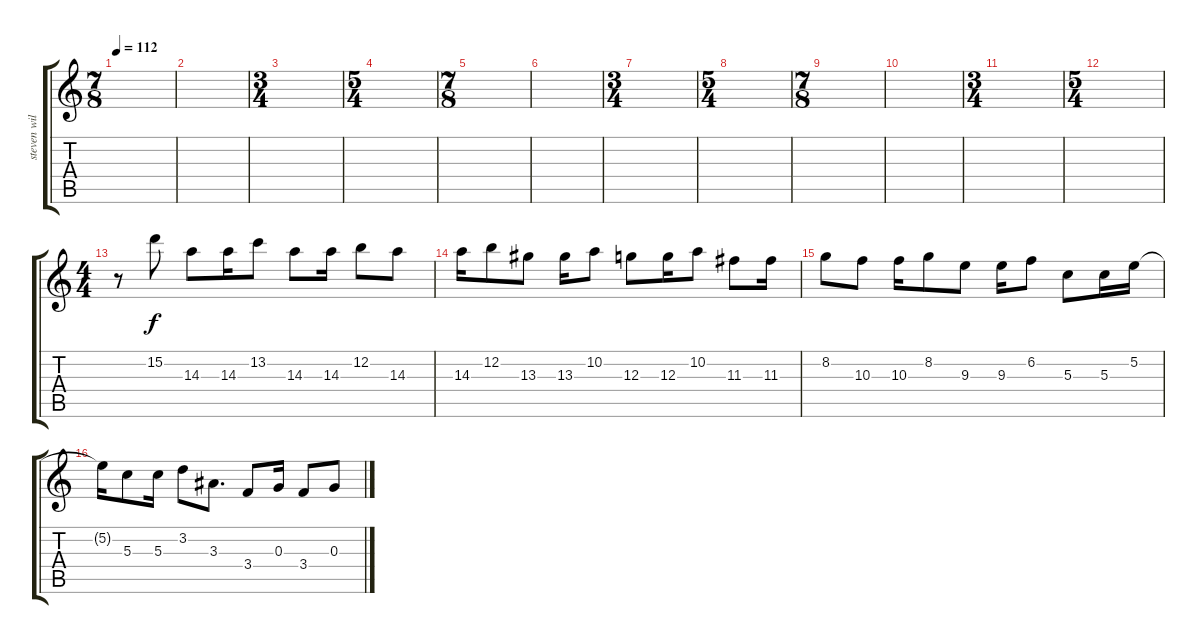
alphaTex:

\track ("steven wilson (acoustic)" "steven wil") {instrument acousticguitarsteel}
\staff {score tabs}
\tuning (E4 B3 G3 D3 A2 D2) {hide}
\ts (7 8)
\tempo 112
\clef g2
\ks c
|
|
\ts (3 4)
|
\ts (5 4)
|
\ts (7 8)
|
|
\ts (3 4)
|
\ts (5 4)
|
\ts (7 8)
|
|
\ts (3 4)
|
\ts (5 4)
|
\ts (4 4)
r.8 15.2.8 14.3.8 14.3.16 13.2.8 14.3.8 14.3.16 12.2.8 14.3.8 |
14.3.16 12.2.8 13.3.8 13.3.16 10.2.8 12.3.8 12.3.16 10.2.8 11.3.8 11.3.16 |
8.2.8 10.3.8 10.3.16 8.2.8 9.3.8 9.3.16 6.2.8 5.3.8 5.3.16 5.2.16 |
5.2{t}.16 5.3.8 5.3.16 3.2.8 3.3.8{d} 3.4.8 0.3.16 3.4.8 0.3.8
